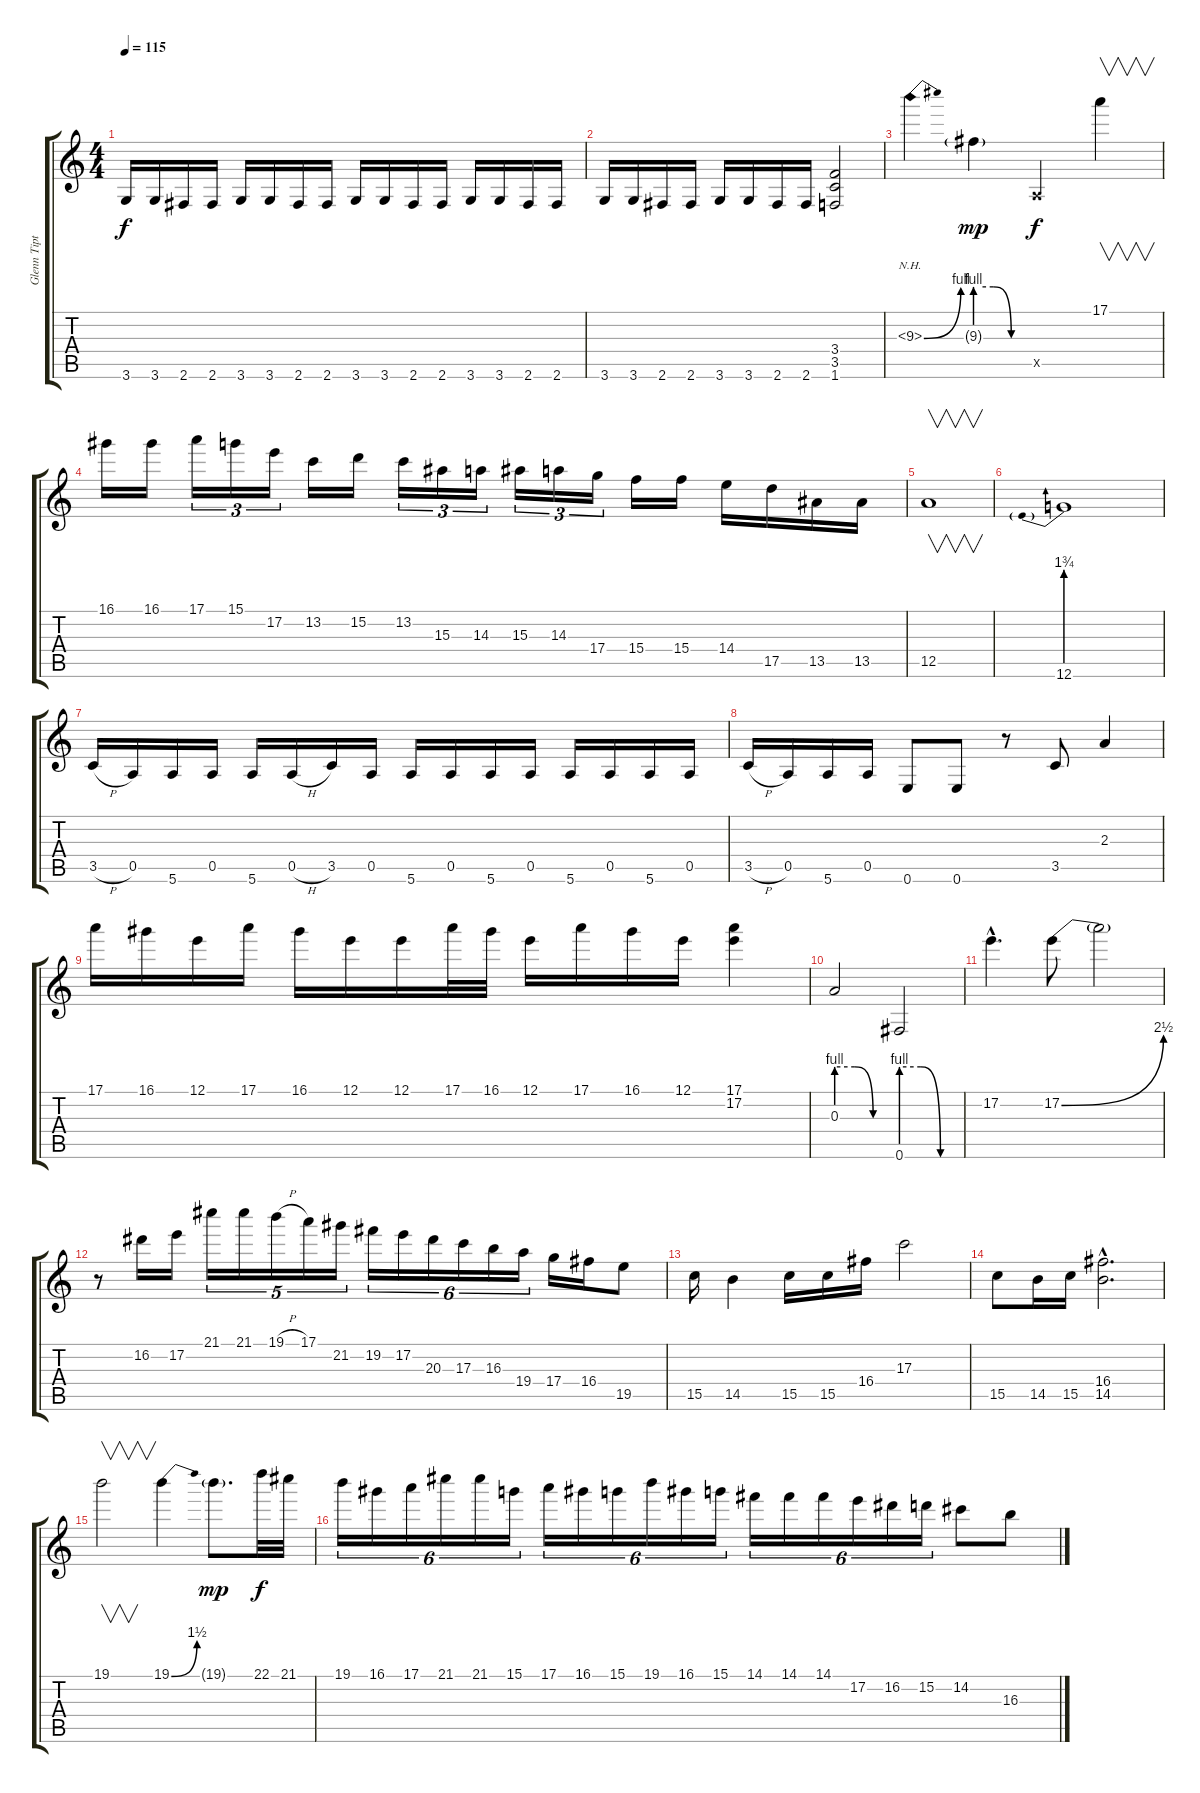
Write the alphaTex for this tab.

\track ("Glenn Tipton and K K DOWNING" "Glenn Tipt") {instrument distortionguitar}
\staff {score tabs}
\tuning (E4 B3 G3 D3 A2 E2) {hide}
\ts (4 4)
\tempo 115
\clef g2
\ks c
3.6.16{dy f} 3.6.16 2.6.16 2.6.16 3.6.16 3.6.16 2.6.16 2.6.16 3.6.16 3.6.16 2.6.16 2.6.16 3.6.16 3.6.16 2.6.16 2.6.16 |
3.6.16 3.6.16 2.6.16 2.6.16 3.6.16 3.6.16 2.6.16 2.6.16 (3.4 3.5 1.6).2 |
9.3{be (bend 0 0 60 4) nh}.4 9.3{be (custom 0 4 20 4 40 0 60 0) g}.4{dy mp} 0.5{x}.4{dy f} 17.1.4{v} |
16.1.16 16.1.16 17.1.16{tu (3 2)} 15.1.16{tu (3 2)} 17.2.16{tu (3 2)} 13.2.16 15.2.16 13.2.16{tu (3 2)} 15.3.16{tu (3 2)} 14.3.16{tu (3 2)} 15.3.16{tu (3 2)} 14.3.16{tu (3 2)} 17.4.16{tu (3 2)} 15.4.16 15.4.16 14.4.16 17.5.16 13.5.16 13.5.16 |
12.5.1{v} |
12.6{be (prebend 0 7 60 7)}.1 |
3.5{h}.16 0.5.16 5.6.16 0.5.16 5.6.16 0.5{h}.16 3.5.16 0.5.16 5.6.16 0.5.16 5.6.16 0.5.16 5.6.16 0.5.16 5.6.16 0.5.16 |
3.5{h}.16 0.5.16 5.6.16 0.5.16 0.6.8 0.6.8 r.8 3.5.8 2.3.4 |
17.1.16 16.1.16 12.1.16 17.1.16 16.1.16 12.1.16 12.1.16 17.1.32 16.1.32 12.1.16 17.1.16 16.1.16 12.1.16 (17.1 17.2).4 |
0.3{be (custom 0 4 20 4 40 0 60 0)}.2 0.6{be (custom 0 4 20 4 40 0 60 0)}.2 |
17.2{hac}.4{d} 17.2{be (bend 0 0 60 10)}.8 17.2{t}.2 |
r.8 16.2.16 17.2.16 21.1.16{tu (5 4)} 21.1.16{tu (5 4)} 19.1{h}.16{tu (5 4)} 17.1.16{tu (5 4)} 21.2.16{tu (5 4)} 19.2.16{tu (6 4)} 17.2.16{tu (6 4)} 20.3.16{tu (6 4)} 17.3.16{tu (6 4)} 16.3.16{tu (6 4)} 19.4.16{tu (6 4)} 17.4.16 16.4.16 19.5.8 |
15.5.16 14.5.4 15.5.16 15.5.16 16.4.16 17.3.2 |
15.5.8 14.5.16 15.5.16 (16.4{hac} 14.5{hac}).2{d} |
19.1.2{v} 19.1{be (bend 0 0 60 6)}.4 19.1{g}.8{d dy mp} 22.1.32{dy f} 21.1.32 |
19.1.16{tu (6 4)} 16.1.16{tu (6 4)} 17.1.16{tu (6 4)} 21.1.16{tu (6 4)} 21.1.16{tu (6 4)} 15.1.16{tu (6 4)} 17.1.16{tu (6 4)} 16.1.16{tu (6 4)} 15.1.16{tu (6 4)} 19.1.16{tu (6 4)} 16.1.16{tu (6 4)} 15.1.16{tu (6 4)} 14.1.16{tu (6 4)} 14.1.16{tu (6 4)} 14.1.16{tu (6 4)} 17.2.16{tu (6 4)} 16.2.16{tu (6 4)} 15.2.16{tu (6 4)} 14.2.8 16.3.8
